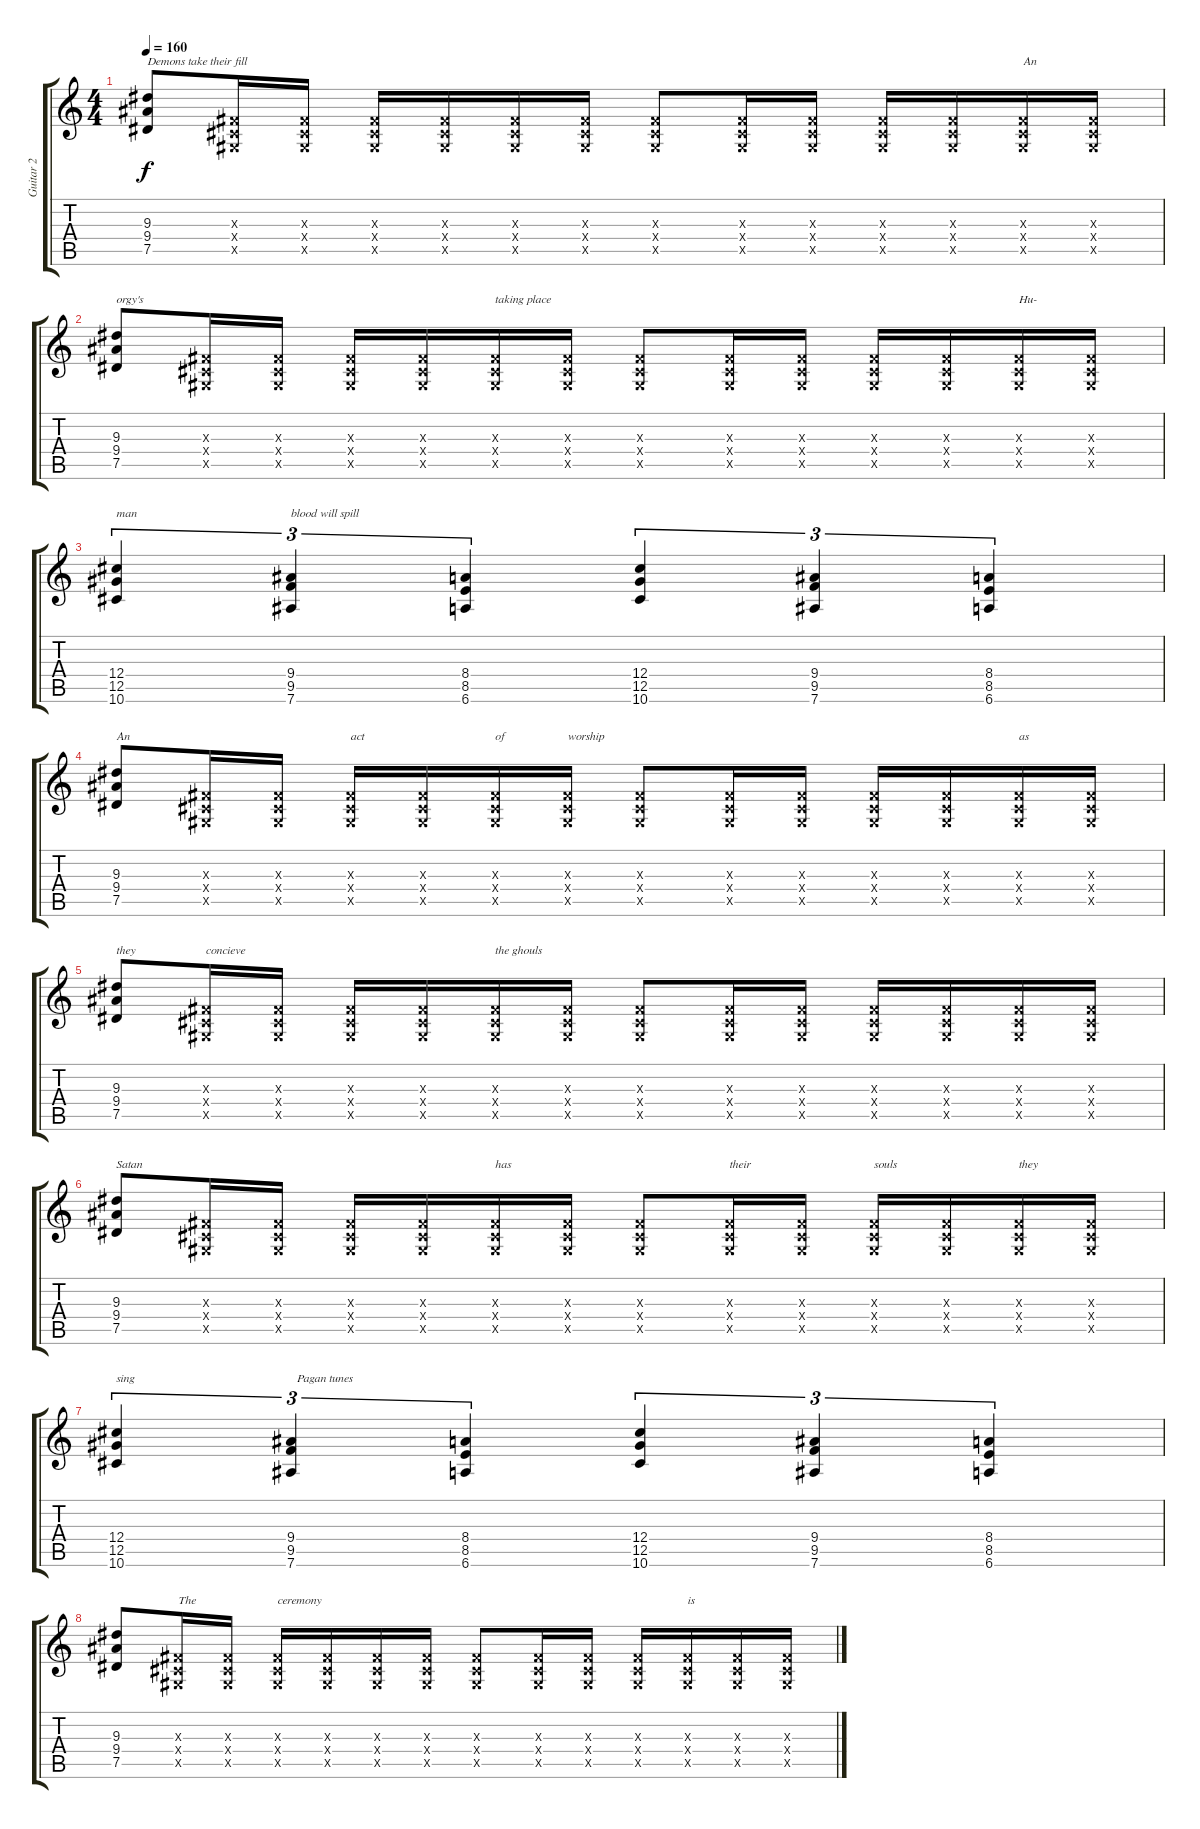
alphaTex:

\track ("Guitar 2" "Guitar 2") {instrument overdrivenguitar}
\staff {score tabs}
\tuning (Eb4 Bb3 Gb3 Db3 Ab2 Eb2) {hide}
\ts (4 4)
\tempo 160
\clef g2
\ks c
(9.3 9.4 7.5).8{txt "Demons take their fill" dy f} (0.3{x} 0.4{x} 0.5{x}).16 (0.3{x} 0.4{x} 0.5{x}).16 (0.3{x} 0.4{x} 0.5{x}).16 (0.3{x} 0.4{x} 0.5{x}).16 (0.3{x} 0.4{x} 0.5{x}).16 (0.3{x} 0.4{x} 0.5{x}).16 (0.3{x} 0.4{x} 0.5{x}).8 (0.3{x} 0.4{x} 0.5{x}).16 (0.3{x} 0.4{x} 0.5{x}).16 (0.3{x} 0.4{x} 0.5{x}).16 (0.3{x} 0.4{x} 0.5{x}).16 (0.3{x} 0.4{x} 0.5{x}).16{txt "An"} (0.3{x} 0.4{x} 0.5{x}).16 |
(9.3 9.4 7.5).8{txt "orgy's"} (0.3{x} 0.4{x} 0.5{x}).16 (0.3{x} 0.4{x} 0.5{x}).16 (0.3{x} 0.4{x} 0.5{x}).16 (0.3{x} 0.4{x} 0.5{x}).16 (0.3{x} 0.4{x} 0.5{x}).16{txt "taking place"} (0.3{x} 0.4{x} 0.5{x}).16 (0.3{x} 0.4{x} 0.5{x}).8 (0.3{x} 0.4{x} 0.5{x}).16 (0.3{x} 0.4{x} 0.5{x}).16 (0.3{x} 0.4{x} 0.5{x}).16 (0.3{x} 0.4{x} 0.5{x}).16 (0.3{x} 0.4{x} 0.5{x}).16{txt "Hu-"} (0.3{x} 0.4{x} 0.5{x}).16 |
(12.4 12.5 10.6).4{tu (3 2) txt "man"} (9.4 9.5 7.6).4{tu (3 2) txt "blood will spill"} (8.4 8.5 6.6).4{tu (3 2)} (12.4 12.5 10.6).4{tu (3 2)} (9.4 9.5 7.6).4{tu (3 2)} (8.4 8.5 6.6).4{tu (3 2)} |
(9.3 9.4 7.5).8{txt "An"} (0.3{x} 0.4{x} 0.5{x}).16 (0.3{x} 0.4{x} 0.5{x}).16 (0.3{x} 0.4{x} 0.5{x}).16{txt "act"} (0.3{x} 0.4{x} 0.5{x}).16 (0.3{x} 0.4{x} 0.5{x}).16{txt "of"} (0.3{x} 0.4{x} 0.5{x}).16{txt "worship"} (0.3{x} 0.4{x} 0.5{x}).8 (0.3{x} 0.4{x} 0.5{x}).16 (0.3{x} 0.4{x} 0.5{x}).16 (0.3{x} 0.4{x} 0.5{x}).16 (0.3{x} 0.4{x} 0.5{x}).16 (0.3{x} 0.4{x} 0.5{x}).16{txt "as"} (0.3{x} 0.4{x} 0.5{x}).16 |
(9.3 9.4 7.5).8{txt "they"} (0.3{x} 0.4{x} 0.5{x}).16{txt "concieve"} (0.3{x} 0.4{x} 0.5{x}).16 (0.3{x} 0.4{x} 0.5{x}).16 (0.3{x} 0.4{x} 0.5{x}).16 (0.3{x} 0.4{x} 0.5{x}).16{txt "the ghouls"} (0.3{x} 0.4{x} 0.5{x}).16 (0.3{x} 0.4{x} 0.5{x}).8 (0.3{x} 0.4{x} 0.5{x}).16 (0.3{x} 0.4{x} 0.5{x}).16 (0.3{x} 0.4{x} 0.5{x}).16 (0.3{x} 0.4{x} 0.5{x}).16 (0.3{x} 0.4{x} 0.5{x}).16 (0.3{x} 0.4{x} 0.5{x}).16 |
(9.3 9.4 7.5).8{txt "Satan"} (0.3{x} 0.4{x} 0.5{x}).16 (0.3{x} 0.4{x} 0.5{x}).16 (0.3{x} 0.4{x} 0.5{x}).16 (0.3{x} 0.4{x} 0.5{x}).16 (0.3{x} 0.4{x} 0.5{x}).16{txt "has"} (0.3{x} 0.4{x} 0.5{x}).16 (0.3{x} 0.4{x} 0.5{x}).8 (0.3{x} 0.4{x} 0.5{x}).16{txt "their"} (0.3{x} 0.4{x} 0.5{x}).16 (0.3{x} 0.4{x} 0.5{x}).16{txt "souls"} (0.3{x} 0.4{x} 0.5{x}).16 (0.3{x} 0.4{x} 0.5{x}).16{txt "they"} (0.3{x} 0.4{x} 0.5{x}).16 |
(12.4 12.5 10.6).4{tu (3 2) txt "sing"} (9.4 9.5 7.6).4{tu (3 2) txt "  Pagan tunes"} (8.4 8.5 6.6).4{tu (3 2)} (12.4 12.5 10.6).4{tu (3 2)} (9.4 9.5 7.6).4{tu (3 2)} (8.4 8.5 6.6).4{tu (3 2)} |
(9.3 9.4 7.5).8 (0.3{x} 0.4{x} 0.5{x}).16{txt "The"} (0.3{x} 0.4{x} 0.5{x}).16 (0.3{x} 0.4{x} 0.5{x}).16{txt "ceremony"} (0.3{x} 0.4{x} 0.5{x}).16 (0.3{x} 0.4{x} 0.5{x}).16 (0.3{x} 0.4{x} 0.5{x}).16 (0.3{x} 0.4{x} 0.5{x}).8 (0.3{x} 0.4{x} 0.5{x}).16 (0.3{x} 0.4{x} 0.5{x}).16 (0.3{x} 0.4{x} 0.5{x}).16 (0.3{x} 0.4{x} 0.5{x}).16{txt "is"} (0.3{x} 0.4{x} 0.5{x}).16 (0.3{x} 0.4{x} 0.5{x}).16
